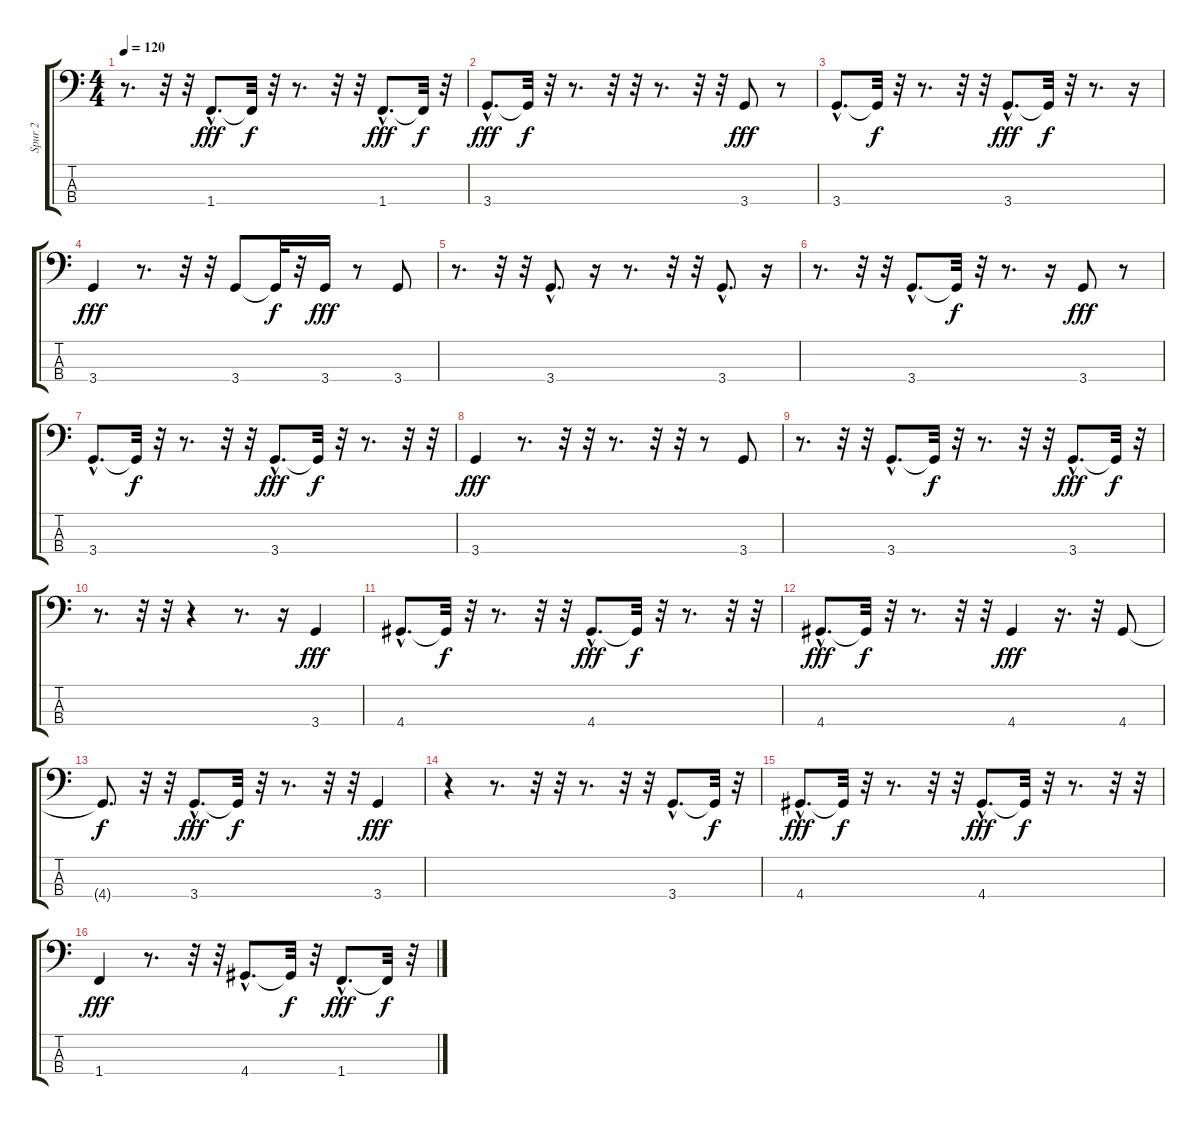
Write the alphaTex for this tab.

\track ("Spur 2" "Spur 2") {instrument electricbassfinger}
\staff {score tabs}
\tuning (G2 D2 A1 E1) {hide}
\ts (4 4)
\tempo 120
\clef f4
\ks c
r.8{d dy fff} r.32 r.32 1.4{hac}.8{d} 1.4{t}.32{dy f} r.32 r.8{d} r.32 r.32 1.4{hac}.8{d dy fff} 1.4{t}.32{dy f} r.32 |
3.4{hac}.8{d dy fff} 3.4{t}.32{dy f} r.32 r.8{d} r.32 r.32 r.8{d} r.32 r.32 3.4.8{dy fff} r.8 |
3.4{hac}.8{d} 3.4{t}.32{dy f} r.32 r.8{d} r.32 r.32 3.4{hac}.8{d dy fff} 3.4{t}.32{dy f} r.32 r.8{d} r.16 |
3.4.4{dy fff} r.8{d} r.32 r.32 3.4.8 3.4{t}.32{dy f} r.32 3.4.16{dy fff} r.8 3.4.8 |
r.8{d} r.32 r.32 3.4{hac}.8{d} r.16 r.8{d} r.32 r.32 3.4{hac}.8{d} r.16 |
r.8{d} r.32 r.32 3.4{hac}.8{d} 3.4{t}.32{dy f} r.32 r.8{d} r.16 3.4.8{dy fff} r.8 |
3.4{hac}.8{d} 3.4{t}.32{dy f} r.32 r.8{d} r.32 r.32 3.4{hac}.8{d dy fff} 3.4{t}.32{dy f} r.32 r.8{d} r.32 r.32 |
3.4.4{dy fff} r.8{d} r.32 r.32 r.8{d} r.32 r.32 r.8 3.4.8 |
r.8{d} r.32 r.32 3.4{hac}.8{d} 3.4{t}.32{dy f} r.32 r.8{d} r.32 r.32 3.4{hac}.8{d dy fff} 3.4{t}.32{dy f} r.32 |
r.8{d} r.32 r.32 r.4 r.8{d} r.16 3.4.4{dy fff} |
4.4{hac}.8{d} 4.4{t}.32{dy f} r.32 r.8{d} r.32 r.32 4.4{hac}.8{d dy fff} 4.4{t}.32{dy f} r.32 r.8{d} r.32 r.32 |
4.4{hac}.8{d dy fff} 4.4{t}.32{dy f} r.32 r.8{d} r.32 r.32 4.4.4{dy fff} r.16{d} r.32 4.4.8 |
4.4{t}.8{d dy f} r.32 r.32 3.4{hac}.8{d dy fff} 3.4{t}.32{dy f} r.32 r.8{d} r.32 r.32 3.4.4{dy fff} |
r.4 r.8{d} r.32 r.32 r.8{d} r.32 r.32 3.4{hac}.8{d} 3.4{t}.32{dy f} r.32 |
4.4{hac}.8{d dy fff} 4.4{t}.32{dy f} r.32 r.8{d} r.32 r.32 4.4{hac}.8{d dy fff} 4.4{t}.32{dy f} r.32 r.8{d} r.32 r.32 |
1.4.4{dy fff} r.8{d} r.32 r.32 4.4{hac}.8{d} 4.4{t}.32{dy f} r.32 1.4{hac}.8{d dy fff} 1.4{t}.32{dy f} r.32
